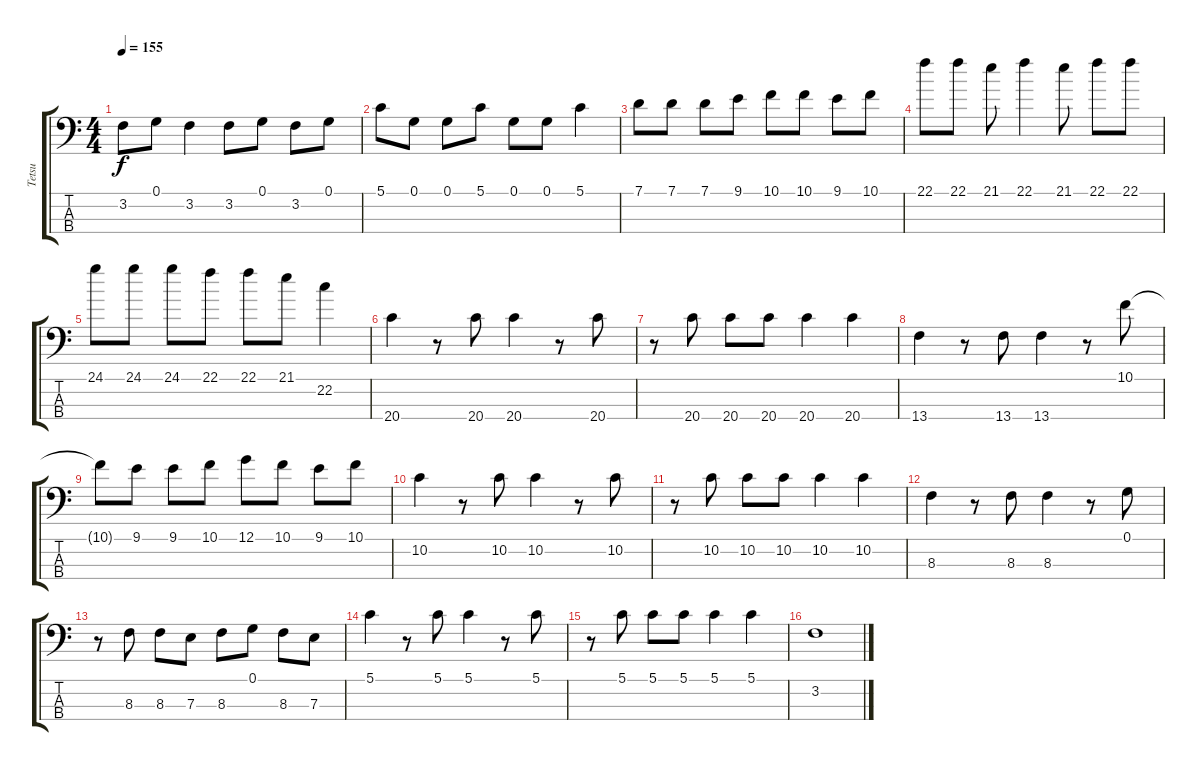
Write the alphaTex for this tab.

\track ("Tetsu" "Tetsu") {instrument electricbassfinger}
\staff {score tabs}
\tuning (G2 D2 A1 E1) {hide}
\ts (4 4)
\tempo 155
\clef f4
\ks c
3.2.8{dy f} 0.1.8 3.2.4 3.2.8 0.1.8 3.2.8 0.1.8 |
5.1.8 0.1.8 0.1.8 5.1.8 0.1.8 0.1.8 5.1.4 |
7.1.8 7.1.8 7.1.8 9.1.8 10.1.8 10.1.8 9.1.8 10.1.8 |
22.1.8 22.1.8 21.1.8 22.1.4 21.1.8 22.1.8 22.1.8 |
24.1.8 24.1.8 24.1.8 22.1.8 22.1.8 21.1.8 22.2.4 |
20.4.4 r.8 20.4.8 20.4.4 r.8 20.4.8 |
r.8 20.4.8 20.4.8 20.4.8 20.4.4 20.4.4 |
13.4.4 r.8 13.4.8 13.4.4 r.8 10.1.8 |
10.1{t}.8 9.1.8 9.1.8 10.1.8 12.1.8 10.1.8 9.1.8 10.1.8 |
10.2.4 r.8 10.2.8 10.2.4 r.8 10.2.8 |
r.8 10.2.8 10.2.8 10.2.8 10.2.4 10.2.4 |
8.3.4 r.8 8.3.8 8.3.4 r.8 0.1.8 |
r.8 8.3.8 8.3.8 7.3.8 8.3.8 0.1.8 8.3.8 7.3.8 |
5.1.4 r.8 5.1.8 5.1.4 r.8 5.1.8 |
r.8 5.1.8 5.1.8 5.1.8 5.1.4 5.1.4 |
3.2.1
